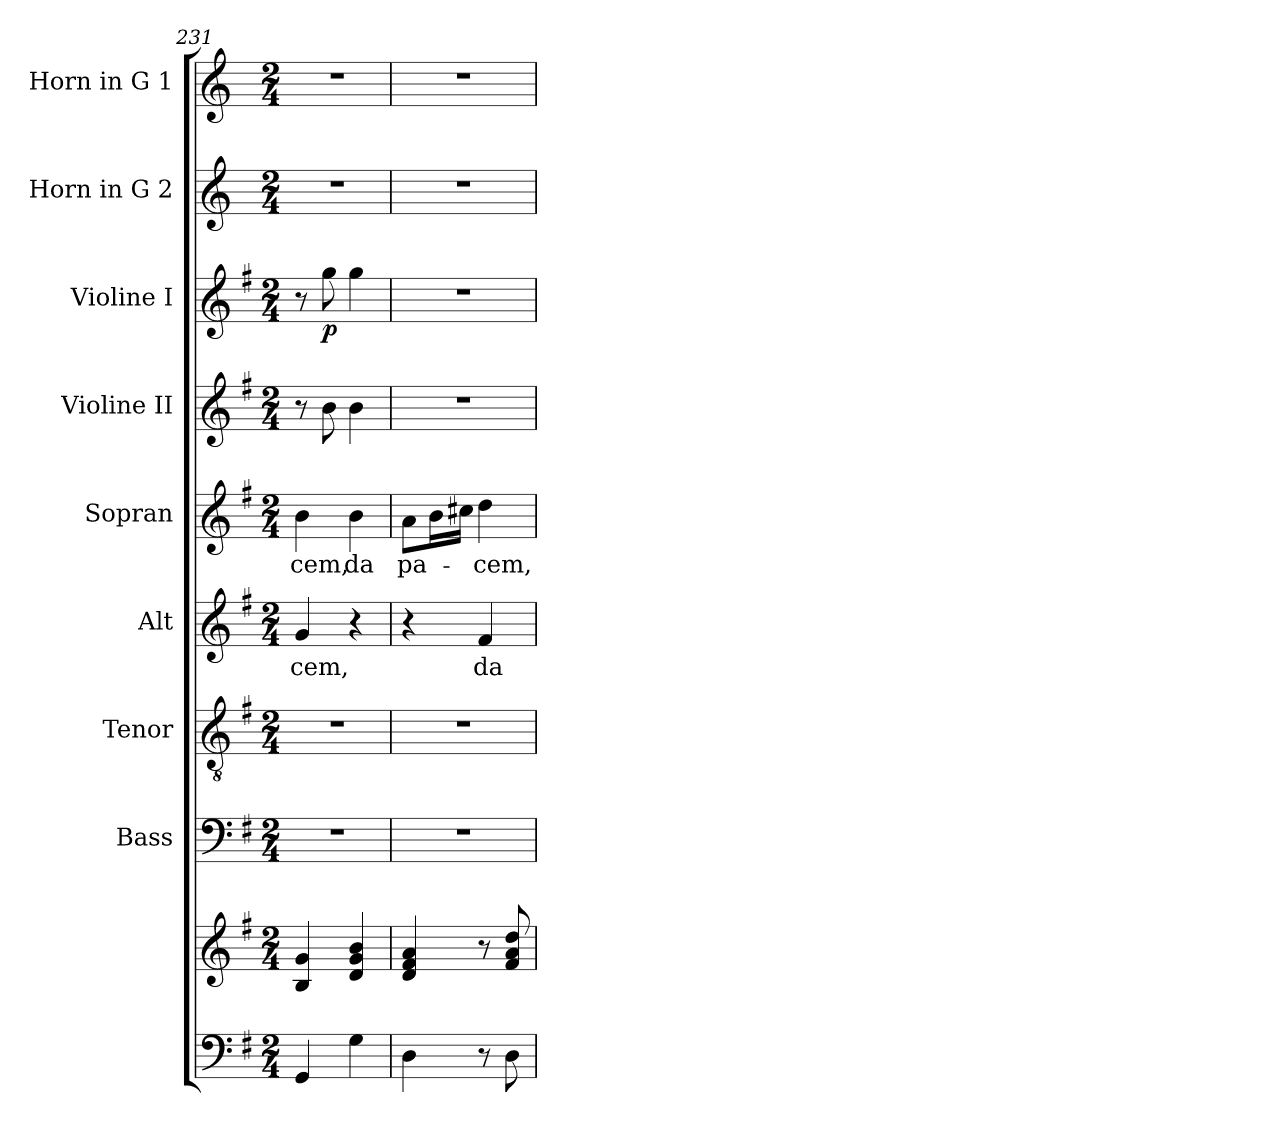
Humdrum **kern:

**kern	**kern	**kern	**kern	**kern	**text	**kern	**text	**kern	**kern	**dynam	**kern	**kern
*part9	*part9	*part8	*part7	*part6	*part6	*part5	*part5	*part4	*part3	*part3	*part2	*part1
*staff10	*staff9	*staff8	*staff7	*staff6	*staff6	*staff5	*staff5	*staff4	*staff3	*staff3	*staff2	*staff1
*	*	*I"Bass	*I"Tenor	*I"Alt	*	*I"Sopran	*	*I"Violine II	*I"Violine I	*	*I"Horn in G 2	*I"Horn in G 1
*	*	*I'B.	*I'T.	*I'A.	*	*I'S.	*	*I'Vl. II	*I'Vl. I	*	*	*
!!LO:LB:g=z
*clefF4	*clefG2	*clefF4	*clefGv2	*clefG2	*	*clefG2	*	*clefG2	*clefG2	*	*clefG2	*clefG2
*	*	*	*	*	*	*	*	*	*	*	*ITrd3c5	*ITrd3c5
*k[f#]	*k[f#]	*k[f#]	*k[f#]	*k[f#]	*	*k[f#]	*	*k[f#]	*k[f#]	*	*k[f#]	*k[f#]
*G:	*G:	*G:	*G:	*G:	*	*G:	*	*G:	*G:	*	*G:	*G:
*M2/4	*M2/4	*M2/4	*M2/4	*M2/4	*	*M2/4	*	*M2/4	*M2/4	*	*M2/4	*M2/4
=231	=231	=231	=231	=231	=231	=231	=231	=231	=231	=231	=231	=231
!	!	!	!	!	!LO:LY:b	!	!LO:LY:b	!	!	!	!	!
4GG/	4B/ 4g/	2r	2r	4g/	-cem,	4b\	-cem,	8r	8r	.	2r	2r
!	!	!	!	!	!	!	!	!	!	!LO:DY:b	!	!
.	.	.	.	.	.	.	.	8b\	8gg\	p	.	.
!	!	!	!	!	!	!	!LO:LY:b	!	!	!	!	!
4G\	4d/ 4g/ 4b/	.	.	4r	.	4b\	da	4b\	4gg\	.	.	.
=232	=232	=232	=232	=232	=232	=232	=232	=232	=232	=232	=232	=232
!	!	!	!	!	!	!	!LO:LY:b	!	!	!	!	!
4D\	4d/ 4f#/ 4a/	2r	2r	4r	.	8a\L	pa-	2r	2r	.	2r	2r
.	.	.	.	.	.	16b\L	.	.	.	.	.	.
.	.	.	.	.	.	16cc#X\JJ	.	.	.	.	.	.
!	!	!	!	!	!LO:LY:b	!	!LO:LY:b	!	!	!	!	!
8r	8r	.	.	4f#/	da	4dd\	-cem,	.	.	.	.	.
8D\	8f#/ 8a/ 8dd/	.	.	.	.	.	.	.	.	.	.	.
=	=	=	=	=	=	=	=	=	=	=	=	=
*-	*-	*-	*-	*-	*-	*-	*-	*-	*-	*-	*-	*-
